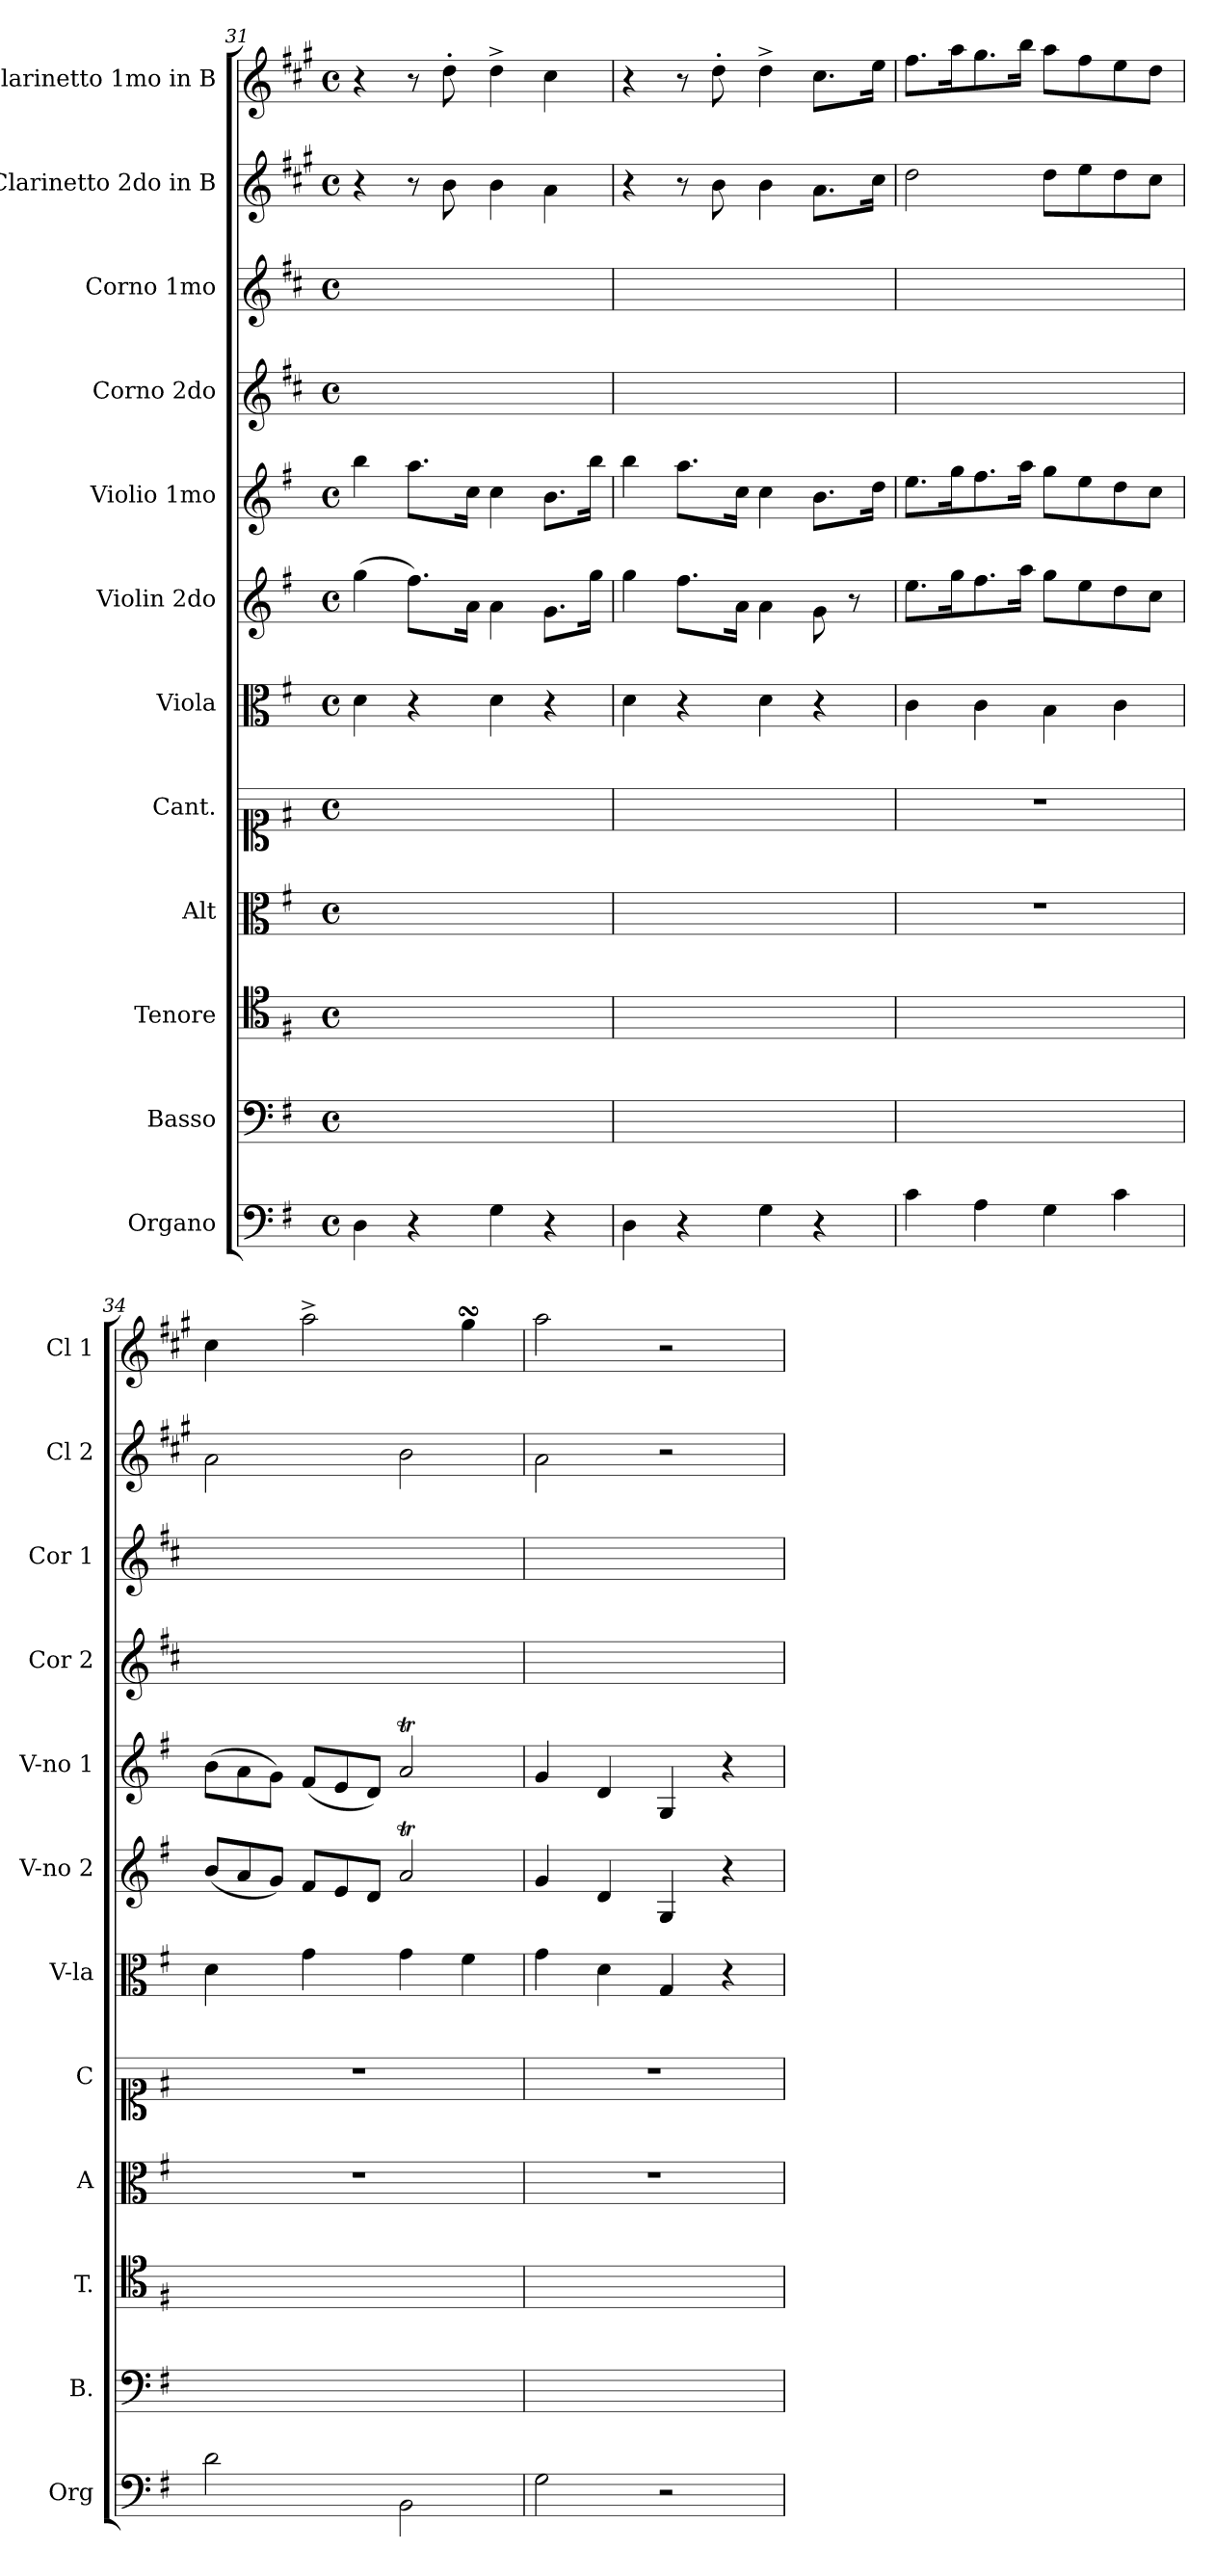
**kern	**kern	**kern	**kern	**kern	**kern	**kern	**kern	**dynam	**kern	**kern	**kern	**kern
*part12	*part11	*part10	*part9	*part8	*part7	*part6	*part5	*part5	*part4	*part3	*part2	*part1
*staff12	*staff11	*staff10	*staff9	*staff8	*staff7	*staff6	*staff5	*staff5	*staff4	*staff3	*staff2	*staff1
*I"Organo	*I"Basso	*I"Tenore	*I"Alt	*I"Cant.	*I"Viola	*I"Violin 2do	*I"Violio 1mo	*	*I"Corno 2do	*I"Corno 1mo	*I"Clarinetto 2do in B	*I"Clarinetto 1mo in B
*I'Org	*I'B.	*I'T.	*I'A	*I'C	*I'V-la	*I'V-no 2	*I'V-no 1	*	*I'Cor 2	*I'Cor 1	*I'Cl 2	*I'Cl 1
*clefF4	*clefF4	*clefC4	*clefC3	*clefC1	*clefC3	*clefG2	*clefG2	*	*clefG2	*clefG2	*clefG2	*clefG2
*	*	*	*	*	*	*	*	*	*ITrd4c7	*ITrd4c7	*ITrd1c2	*ITrd1c2
*k[f#]	*k[f#]	*k[f#]	*k[f#]	*k[f#]	*k[f#]	*k[f#]	*k[f#]	*	*k[f#]	*k[f#]	*k[f#]	*k[f#]
*M4/4	*M4/4	*M4/4	*M4/4	*M4/4	*M4/4	*M4/4	*M4/4	*	*M4/4	*M4/4	*M4/4	*M4/4
*met(c)	*met(c)	*met(c)	*met(c)	*met(c)	*met(c)	*met(c)	*met(c)	*	*met(c)	*met(c)	*met(c)	*met(c)
=31	=31	=31	=31	=31	=31	=31	=31	=31	=31	=31	=31	=31
4D\	1ryy	1ryy	1ryy	1ryy	4d\	(4gg\	4bb\	.	1ryy	1ryy	4r	4r
4r	.	.	.	.	4r	8.ff#\L)	8.aa\L	.	.	.	8r	8r
.	.	.	.	.	.	.	.	.	.	.	8a\	8cc'\
.	.	.	.	.	.	16a\Jk	16cc\Jk	.	.	.	.	.
4G\	.	.	.	.	4d\	4a\	4cc\	.	.	.	4a\	4cc^\
4r	.	.	.	.	4r	8.g\L	8.b\L	.	.	.	4g\	4b\
.	.	.	.	.	.	16gg\Jk	16bb\Jk	.	.	.	.	.
=32	=32	=32	=32	=32	=32	=32	=32	=32	=32	=32	=32	=32
4D\	1ryy	1ryy	1ryy	1ryy	4d\	4gg\	4bb\	.	1ryy	1ryy	4r	4r
4r	.	.	.	.	4r	8.ff#\L	8.aa\L	.	.	.	8r	8r
.	.	.	.	.	.	.	.	.	.	.	8a\	8cc'\
.	.	.	.	.	.	16a\Jk	16cc\Jk	.	.	.	.	.
4G\	.	.	.	.	4d\	4a\	4cc\	.	.	.	4a\	4cc^\
4r	.	.	.	.	4r	8g\	8.b\L	.	.	.	8.g\L	8.b\L
.	.	.	.	.	.	8r	.	.	.	.	.	.
.	.	.	.	.	.	.	16dd\Jk	.	.	.	16b\Jk	16dd\Jk
=33	=33	=33	=33	=33	=33	=33	=33	=33	=33	=33	=33	=33
!	!	!	!	!	!	!	!	!LO:DY:b	!	!	!	!
4c\	1ryy	1ryy	1r	1r	4c\	8.ee\L	8.ee\L	for	1ryy	1ryy	2cc\	8.ee\L
.	.	.	.	.	.	16gg\K	16gg\K	.	.	.	.	16gg\K
4A\	.	.	.	.	4c\	8.ff#\	8.ff#\	.	.	.	.	8.ff#\
.	.	.	.	.	.	16aa\Jk	16aa\Jk	.	.	.	.	16aa\Jk
4G\	.	.	.	.	4B\	8gg\L	8gg\L	.	.	.	8cc\L	8gg\L
.	.	.	.	.	.	8ee\	8ee\	.	.	.	8dd\	8ee\
4c\	.	.	.	.	4c\	8dd\	8dd\	.	.	.	8cc\	8dd\
.	.	.	.	.	.	8cc\J	8cc\J	.	.	.	8b\J	8cc\J
=34	=34	=34	=34	=34	=34	=34	=34	=34	=34	=34	=34	=34
*	*	*	*	*	*	*Xtuplet	*Xtuplet	*	*	*	*	*
2d\	1ryy	1ryy	1r	1r	4d\	(12b/L	(12b\L	.	1ryy	1ryy	2g\	4b\
.	.	.	.	.	.	12a/	12a\	.	.	.	.	.
.	.	.	.	.	.	12g/J)	12g\J)	.	.	.	.	.
.	.	.	.	.	4g\	12f#/L	(12f#/L	.	.	.	.	2gg^\
.	.	.	.	.	.	12e/	12e/	.	.	.	.	.
.	.	.	.	.	.	12d/J	12d/J)	.	.	.	.	.
2BB\	.	.	.	.	4g\	2aT/	2aT/	.	.	.	2a\	.
.	.	.	.	.	4f#\	.	.	.	.	.	.	4ff#sSsS\
=35	=35	=35	=35	=35	=35	=35	=35	=35	=35	=35	=35	=35
2G\	1ryy	1ryy	1r	1r	4g\	4g/	4g/	.	1ryy	1ryy	2g\	2gg\
.	.	.	.	.	4d\	4d/	4d/	.	.	.	.	.
2r	.	.	.	.	4G/	4G/	4G/	.	.	.	2r	2r
.	.	.	.	.	4r	4r	4r	.	.	.	.	.
=	=	=	=	=	=	=	=	=	=	=	=	=
*-	*-	*-	*-	*-	*-	*-	*-	*-	*-	*-	*-	*-
